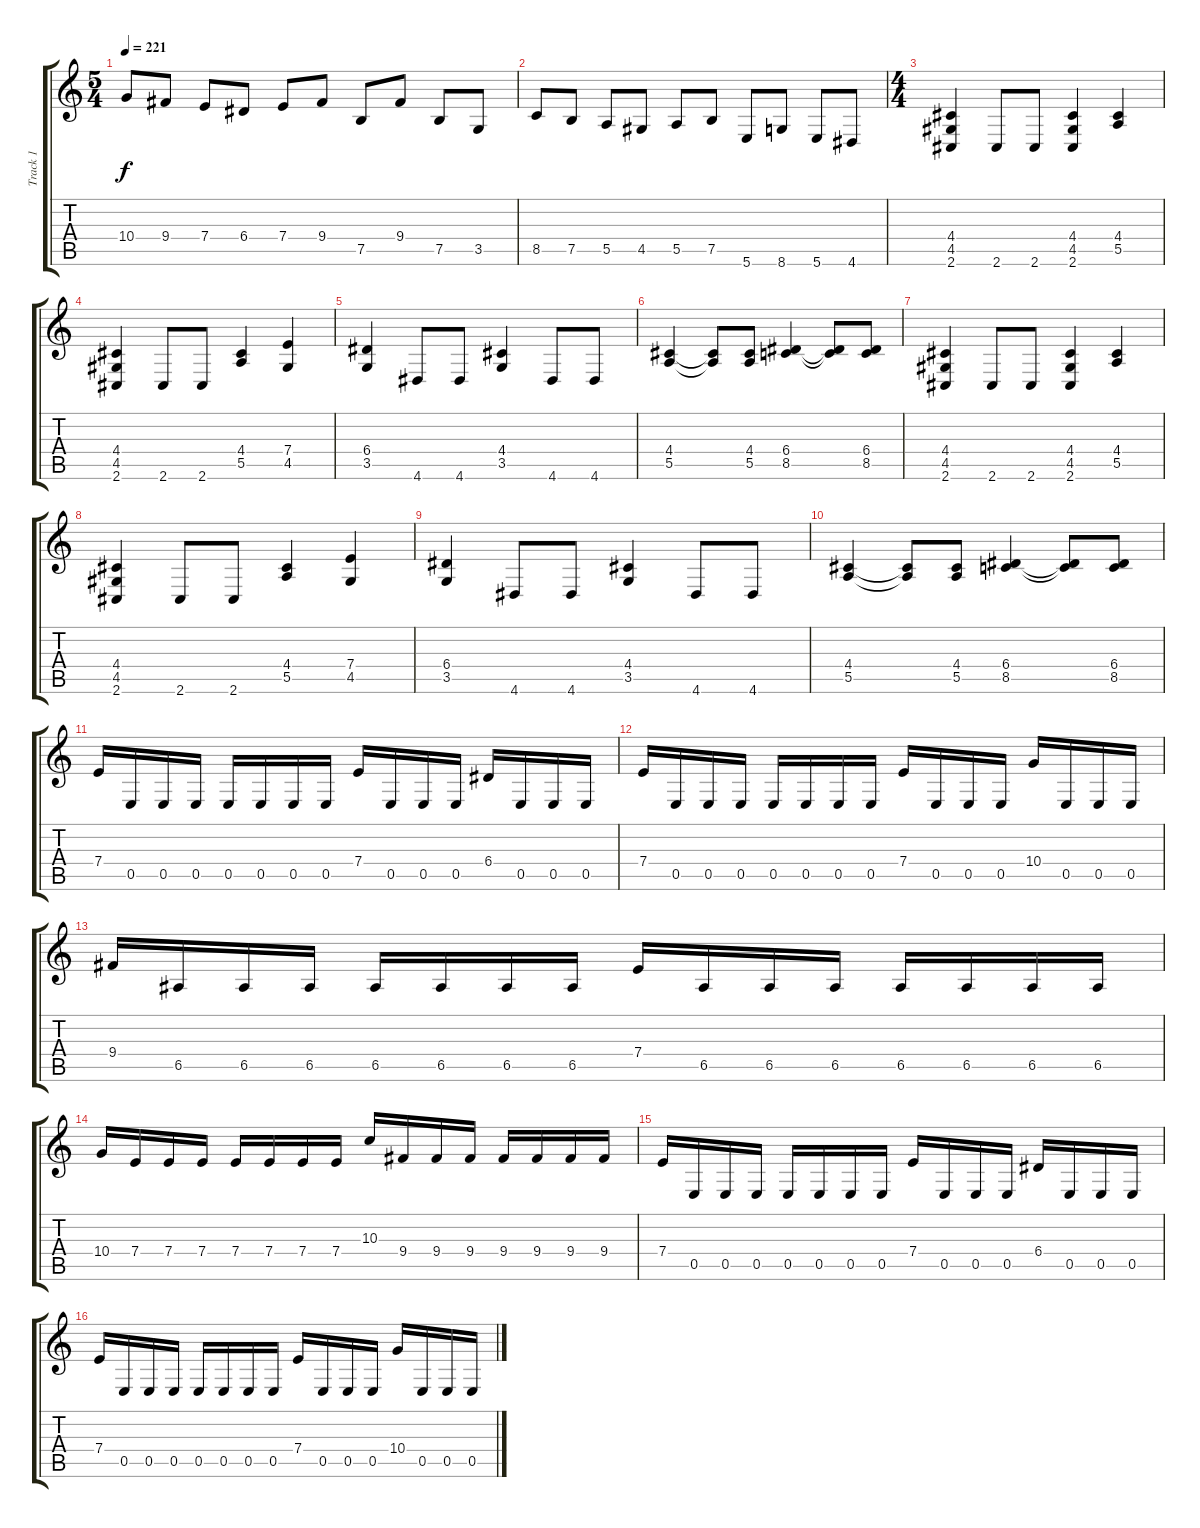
\track ("Track 1" "Track 1") {instrument distortionguitar}
\staff {score tabs}
\tuning (B3 Gb3 D3 A2 E2 B1) {hide}
\ts (5 4)
\tempo 221
\clef g2
\ks c
10.4.8{dy f} 9.4.8 7.4.8 6.4.8 7.4.8 9.4.8 7.5.8 9.4.8 7.5.8 3.5.8 |
8.5.8 7.5.8 5.5.8 4.5.8 5.5.8 7.5.8 5.6.8 8.6.8 5.6.8 4.6.8 |
\ts (4 4)
(4.4 4.5 2.6).4 2.6.8 2.6.8 (4.4 4.5 2.6).4 (4.4 5.5).4 |
(4.4 4.5 2.6).4 2.6.8 2.6.8 (4.4 5.5).4 (7.4 4.5).4 |
(6.4 3.5).4 4.6.8 4.6.8 (4.4 3.5).4 4.6.8 4.6.8 |
(4.4 5.5).4 (4.4{t} 5.5{t}).8 (4.4 5.5).8 (6.4 8.5).4 (6.4{t} 8.5{t}).8 (6.4 8.5).8 |
(4.4 4.5 2.6).4 2.6.8 2.6.8 (4.4 4.5 2.6).4 (4.4 5.5).4 |
(4.4 4.5 2.6).4 2.6.8 2.6.8 (4.4 5.5).4 (7.4 4.5).4 |
(6.4 3.5).4 4.6.8 4.6.8 (4.4 3.5).4 4.6.8 4.6.8 |
(4.4 5.5).4 (4.4{t} 5.5{t}).8 (4.4 5.5).8 (6.4 8.5).4 (6.4{t} 8.5{t}).8 (6.4 8.5).8 |
7.4.16 0.5.16 0.5.16 0.5.16 0.5.16 0.5.16 0.5.16 0.5.16 7.4.16 0.5.16 0.5.16 0.5.16 6.4.16 0.5.16 0.5.16 0.5.16 |
7.4.16 0.5.16 0.5.16 0.5.16 0.5.16 0.5.16 0.5.16 0.5.16 7.4.16 0.5.16 0.5.16 0.5.16 10.4.16 0.5.16 0.5.16 0.5.16 |
9.4.16 6.5.16 6.5.16 6.5.16 6.5.16 6.5.16 6.5.16 6.5.16 7.4.16 6.5.16 6.5.16 6.5.16 6.5.16 6.5.16 6.5.16 6.5.16 |
10.4.16 7.4.16 7.4.16 7.4.16 7.4.16 7.4.16 7.4.16 7.4.16 10.3.16 9.4.16 9.4.16 9.4.16 9.4.16 9.4.16 9.4.16 9.4.16 |
7.4.16 0.5.16 0.5.16 0.5.16 0.5.16 0.5.16 0.5.16 0.5.16 7.4.16 0.5.16 0.5.16 0.5.16 6.4.16 0.5.16 0.5.16 0.5.16 |
7.4.16 0.5.16 0.5.16 0.5.16 0.5.16 0.5.16 0.5.16 0.5.16 7.4.16 0.5.16 0.5.16 0.5.16 10.4.16 0.5.16 0.5.16 0.5.16
